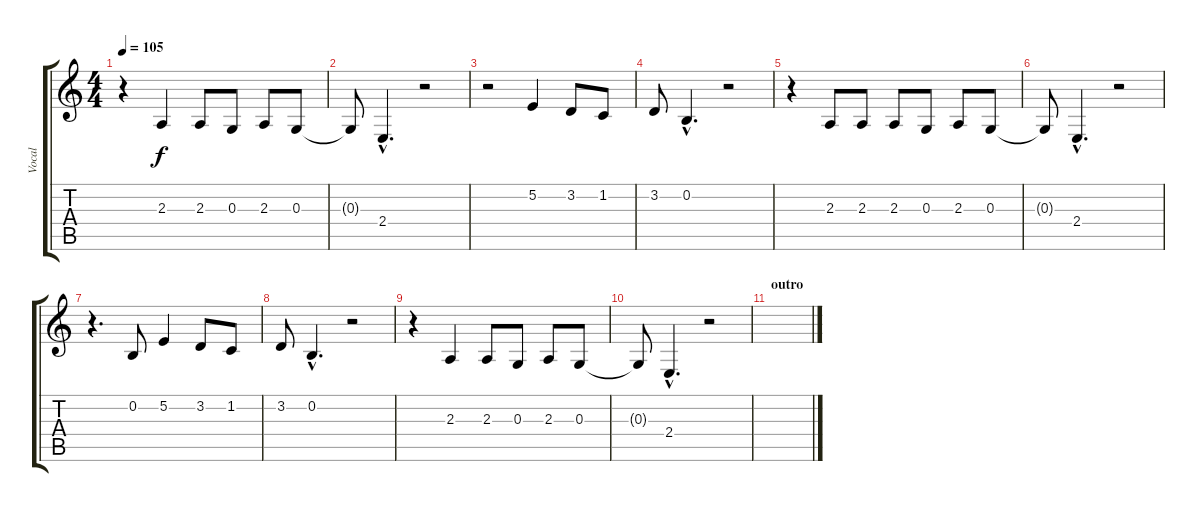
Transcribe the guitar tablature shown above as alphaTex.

\track ("Vocal" "Vocal") {instrument voiceoohs}
\staff {score tabs}
\tuning (E4 B3 G3 D3 A2 E2) {hide}
\ts (4 4)
\tempo 105
\clef g2
\ks c
r.4{dy f} 2.3.4 2.3.8 0.3.8 2.3.8 0.3.8 |
0.3{t}.8 2.4{hac}.4{d} r.2 |
r.2 5.2.4 3.2.8 1.2.8 |
3.2.8 0.2{hac}.4{d} r.2 |
r.4 2.3.8 2.3.8 2.3.8 0.3.8 2.3.8 0.3.8 |
0.3{t}.8 2.4{hac}.4{d} r.2 |
r.4{d} 0.2.8 5.2.4 3.2.8 1.2.8 |
3.2.8 0.2{hac}.4{d} r.2 |
r.4 2.3.4 2.3.8 0.3.8 2.3.8 0.3.8 |
0.3{t}.8 2.4{hac}.4{d} r.2 |
\section ("" "outro")
